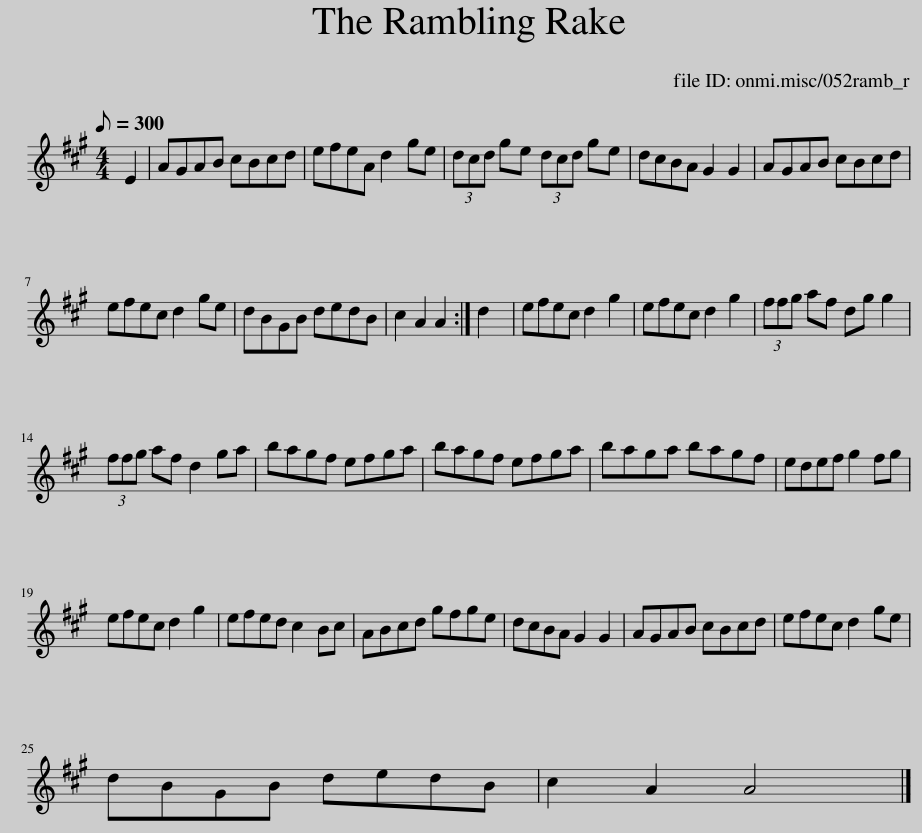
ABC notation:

X:1
L:1/8
Q:1/8=300
M:4/4
I:linebreak $
K:A
V:1 treble
V:1
 E2 | AGAB cBcd | efeA d2 ge | (3dcd ge (3dcd ge | dcBA G2 G2 | %5
 AGAB cBcd |$ efec d2 ge | dBGB dedB | c2 A2 A2 :| d2 | %10
 efec d2 g2 | efec d2 g2 | (3ffg af dg g2 |$ (3ffg af d2 ga | bagf efga | %15
 bagf efga | baga bagf | edef g2 fg |$ efec d2 g2 | efed c2 Bc | %20
 ABcd gfge | dcBA G2 G2 | AGAB cBcd | efec d2 ge |$ dBGB dedB | %25
 c2 A2 A4 |] %26
